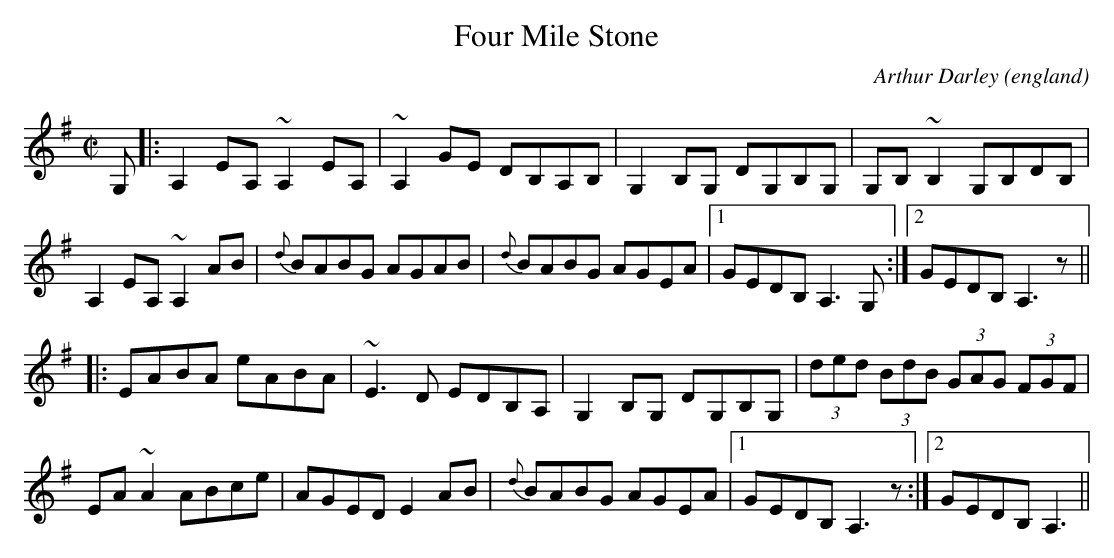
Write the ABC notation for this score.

X:1
T:Four Mile Stone
O:england
C:Arthur Darley
M:C|
K:Ador
G,|:A,2EA, ~A,2EA,|~A,2GE DB,A,B,|G,2B,G, DG,B,G,|G,B,~B,2 G,B,DB,|
A,2EA, ~A,2AB|{d}BABG AGAB|{d}BABG AGEA|1 GEDB, A,3G,:|2 GEDB, A,3z||
|:EABA eABA|~E3D EDB,A,|G,2B,G, DG,B,G,|(3ded (3BdB (3GAG (3FGF|
EA~A2 ABce|AGED E2AB|{d}BABG AGEA|1 GEDB, A,3z:|2 GEDB, A,3||
